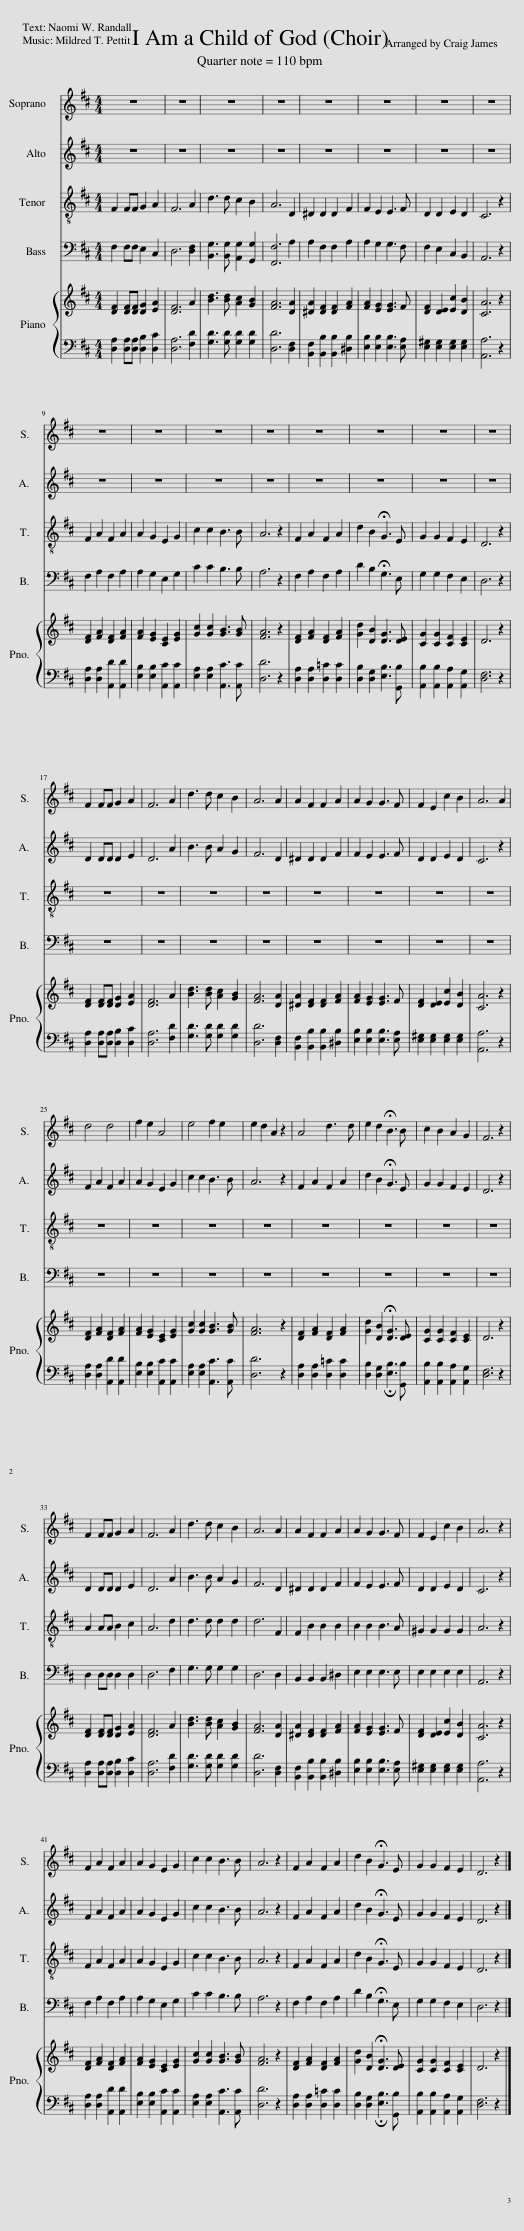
X:1
%%score 1 2 3 4 { 5 | 6 }
L:1/8
M:4/4
I:linebreak $
K:D
V:1 treble
V:2 treble
V:3 treble-8
V:4 bass
V:5 treble
V:6 bass
V:1
 z8 | z8 | z8 | z8 | z8 | %5
 z8 | z8 | z8 |$ z8 | z8 | %10
 z8 | z8 | z8 | z8 | z8 | %15
 z8 |$ F2 FF G2 A2 | F6 A2 | d3 d c2 B2 | A6 A2 | %20
 A2 F2 F2 A2 | A2 G2 G3 F | F2 E2 c2 B2 | A6 A2 |$ d4 d4 | %25
 f2 e2 A4 | e4 f2 e2 | e2 d2 A2 z2 | A4 d3 d | e2 d2 !fermata!B3 B | %30
 c2 B2 A2 G2 | F6 z2 |$ F2 FF G2 A2 | F6 A2 | d3 d c2 B2 | %35
 A6 A2 | A2 F2 F2 A2 | A2 G2 G3 F | F2 E2 c2 B2 | A6 z2 |$ %40
 F2 A2 F2 A2 | A2 G2 E2 G2 | c2 c2 B3 B | A6 z2 | F2 A2 F2 A2 | %45
 d2 B2 !fermata!G3 E | G2 G2 F2 E2 | D6 z2 |] %48
V:2
 z8 | z8 | z8 | z8 | z8 | %5
 z8 | z8 | z8 |$ z8 | z8 | %10
 z8 | z8 | z8 | z8 | z8 | %15
 z8 |$ D2 DD D2 E2 | D6 A2 | B3 B A2 G2 | F6 D2 | %20
 ^D2 D2 D2 F2 | F2 E2 E3 F | D2 D2 E2 D2 | C6 z2 |$ F2 A2 F2 A2 | %25
 A2 G2 E2 G2 | c2 c2 B3 B | A6 z2 | F2 A2 F2 A2 | d2 B2 !fermata!G3 E | %30
 G2 G2 F2 E2 | D6 z2 |$ D2 DD D2 E2 | D6 A2 | B3 B A2 G2 | %35
 F6 D2 | ^D2 D2 D2 F2 | F2 E2 E3 F | D2 D2 E2 D2 | C6 z2 |$ %40
 F2 A2 F2 A2 | A2 G2 E2 G2 | c2 c2 B3 B | A6 z2 | F2 A2 F2 A2 | %45
 d2 B2 !fermata!G3 E | G2 G2 F2 E2 | D6 z2 |] %48
V:3
 F2 FF G2 A2 | F6 A2 | d3 d c2 B2 | A6 D2 | ^D2 D2 D2 F2 | %5
 F2 E2 E3 F | D2 D2 E2 D2 | C6 z2 |$ F2 A2 F2 A2 | A2 G2 E2 G2 | %10
 c2 c2 B3 B | A6 z2 | F2 A2 F2 A2 | d2 B2 !fermata!G3 E | G2 G2 F2 E2 | %15
 D6 z2 |$ z8 | z8 | z8 | z8 | %20
 z8 | z8 | z8 | z8 |$ z8 | %25
 z8 | z8 | z8 | z8 | z8 | %30
 z8 | z8 |$ A2 AA B2 c2 | A6 d2 | d3 d d2 d2 | %35
 d6 F2 | F2 B2 B2 B2 | B2 B2 B3 A | ^G2 G2 G2 G2 | A6 z2 |$ %40
 F2 A2 F2 A2 | A2 G2 E2 G2 | c2 c2 B3 B | A6 z2 | F2 A2 F2 A2 | %45
 d2 B2 !fermata!G3 E | G2 G2 F2 E2 | D6 z2 |] %48
V:4
 F,2 F,F, E,2 C,2 | D,6 [D,F,]2 | [B,,G,]3 [B,,G,] [A,,G,]2 [G,,G,]2 | [F,,F,]6 A,2 | A,2 F,2 F,2 A,2 | %5
 A,2 G,2 G,3 F, | F,2 E,2 C,2 B,,2 | A,,6 z2 |$ F,2 A,2 F,2 A,2 | A,2 G,2 E,2 G,2 | %10
 C2 C2 B,3 B, | A,6 z2 | F,2 A,2 F,2 A,2 | D2 B,2 !fermata!G,3 E, | G,2 G,2 F,2 E,2 | %15
 D,6 z2 |$ z8 | z8 | z8 | z8 | %20
 z8 | z8 | z8 | z8 |$ z8 | %25
 z8 | z8 | z8 | z8 | z8 | %30
 z8 | z8 |$ D,2 D,D, D,2 D,2 | D,6 F,2 | G,3 G, G,2 G,2 | %35
 D,6 D,2 | B,,2 B,,2 B,,2 ^D,2 | E,2 E,2 E,3 E, | E,2 E,2 E,2 E,2 | A,,6 z2 |$ %40
 F,2 A,2 F,2 A,2 | A,2 G,2 E,2 G,2 | C2 C2 B,3 B, | A,6 z2 | F,2 A,2 F,2 A,2 | %45
 D2 B,2 !fermata!G,3 E, | G,2 G,2 F,2 E,2 | D,6 z2 |] %48
V:5
 [DF]2 [DF][DF] [DG]2 [EA]2 | [DF]6 A2 | [Bd]3 [Bd] [Ac]2 [GB]2 | [FA]6 [DA]2 | [^DA]2 [DF]2 [DF]2 [FA]2 | %5
 [FA]2 [EG]2 [EG]3 F | [DF]2 [DE]2 [Ec]2 [DB]2 | [CA]6 z2 |$ [DF]2 [FA]2 [DF]2 [FA]2 | [FA]2 [EG]2 [CE]2 [EG]2 | %10
 [Gc]2 [Gc]2 [GB]3 [GB] | [FA]6 z2 | [DF]2 [FA]2 [DF]2 [FA]2 | [Gd]2 [DB]2 [DG]3 [DE] | [CG]2 [CG]2 [CF]2 [CE]2 | %15
 D6 z2 |$ [DF]2 [DF][DF] [DG]2 [EA]2 | [DF]6 A2 | [Bd]3 [Bd] [Ac]2 [GB]2 | [FA]6 [DA]2 | %20
 [^DA]2 [DF]2 [DF]2 [FA]2 | [FA]2 [EG]2 [EG]3 F | [DF]2 [DE]2 [Ec]2 [DB]2 | [CA]6 z2 |$ [DF]2 [FA]2 [DF]2 [FA]2 | %25
 [FA]2 [EG]2 [CE]2 [EG]2 | [Gc]2 [Gc]2 [GB]3 [GB] | [FA]6 z2 | [DF]2 [FA]2 [DF]2 [FA]2 | [Gd]2 [DB]2 !fermata![DG]3 [DE] | %30
 [CG]2 [CG]2 [CF]2 [CE]2 | D6 z2 |$ [DF]2 [DF][DF] [DG]2 [EA]2 | [DF]6 A2 | [Bd]3 [Bd] [Ac]2 [GB]2 | %35
 [FA]6 [DA]2 | [^DA]2 [DF]2 [DF]2 [FA]2 | [FA]2 [EG]2 [EG]3 F | [DF]2 [DE]2 [Ec]2 [DB]2 | [CA]6 z2 |$ %40
 [DF]2 [FA]2 [DF]2 [FA]2 | [FA]2 [EG]2 [CE]2 [EG]2 | [Gc]2 [Gc]2 [GB]3 [GB] | [FA]6 z2 | [DF]2 [FA]2 [DF]2 [FA]2 | %45
 [Gd]2 [DB]2 !fermata![DG]3 [DE] | [CG]2 [CG]2 [CF]2 [CE]2 | D6 z2 |] %48
V:6
 [D,A,]2 [D,A,][D,A,] [D,B,]2 [D,C]2 | [D,A,]6 [F,D]2 | [G,D]3 [G,D] [G,D]2 [G,D]2 | [D,D]6 [D,F,]2 | [B,,F,]2 [B,,B,]2 [B,,B,]2 [^D,B,]2 | %5
 [E,B,]2 [E,B,]2 [E,B,]3 [E,A,] | [E,^G,]2 [E,G,]2 [E,G,]2 [E,G,]2 | [A,,A,]6 z2 |$ [D,A,]2 [D,A,]2 [A,,D]2 [A,,D]2 | [E,B,]2 [E,B,]2 [A,,C]2 [A,,C]2 | %10
 [E,A,]2 [E,A,]2 [A,,C]3 [A,,C] | [D,D]6 z2 | [D,A,]2 [D,A,]2 [D,=C]2 [D,C]2 | [D,B,]2 [D,G,]2 [E,B,]3 [G,,B,] | [A,,B,]2 [A,,B,]2 [A,,A,]2 [A,,G,]2 | %15
 [D,F,]6 z2 |$ [D,A,]2 [D,A,][D,A,] [D,B,]2 [D,C]2 | [D,A,]6 [F,D]2 | [G,D]3 [G,D] [G,D]2 [G,D]2 | [D,D]6 [D,F,]2 | %20
 [B,,F,]2 [B,,B,]2 [B,,B,]2 [^D,B,]2 | [E,B,]2 [E,B,]2 [E,B,]3 [E,A,] | [E,^G,]2 [E,G,]2 [E,G,]2 [E,G,]2 | [A,,A,]6 z2 |$ [D,A,]2 [D,A,]2 [A,,D]2 [A,,D]2 | %25
 [E,B,]2 [E,B,]2 [A,,C]2 [A,,C]2 | [E,A,]2 [E,A,]2 [A,,C]3 [A,,C] | [D,D]6 z2 | [D,A,]2 [D,A,]2 [D,=C]2 [D,C]2 | [D,B,]2 [D,G,]2 !fermata![E,B,]3 [G,,B,] | %30
 [A,,B,]2 [A,,B,]2 [A,,A,]2 [A,,G,]2 | [D,F,]6 z2 |$ [D,A,]2 [D,A,][D,A,] [D,B,]2 [D,C]2 | [D,A,]6 [F,D]2 | [G,D]3 [G,D] [G,D]2 [G,D]2 | %35
 [D,D]6 [D,F,]2 | [B,,F,]2 [B,,B,]2 [B,,B,]2 [^D,B,]2 | [E,B,]2 [E,B,]2 [E,B,]3 [E,A,] | [E,^G,]2 [E,G,]2 [E,G,]2 [E,G,]2 | [A,,A,]6 z2 |$ %40
 [D,A,]2 [D,A,]2 [A,,D]2 [A,,D]2 | [E,B,]2 [E,B,]2 [A,,C]2 [A,,C]2 | [E,A,]2 [E,A,]2 [A,,C]3 [A,,C] | [D,D]6 z2 | [D,A,]2 [D,A,]2 [D,=C]2 [D,C]2 | %45
 [D,B,]2 [D,G,]2 !fermata![E,B,]3 [G,,B,] | [A,,B,]2 [A,,B,]2 [A,,A,]2 [A,,G,]2 | [D,F,]6 z2 |] %48
